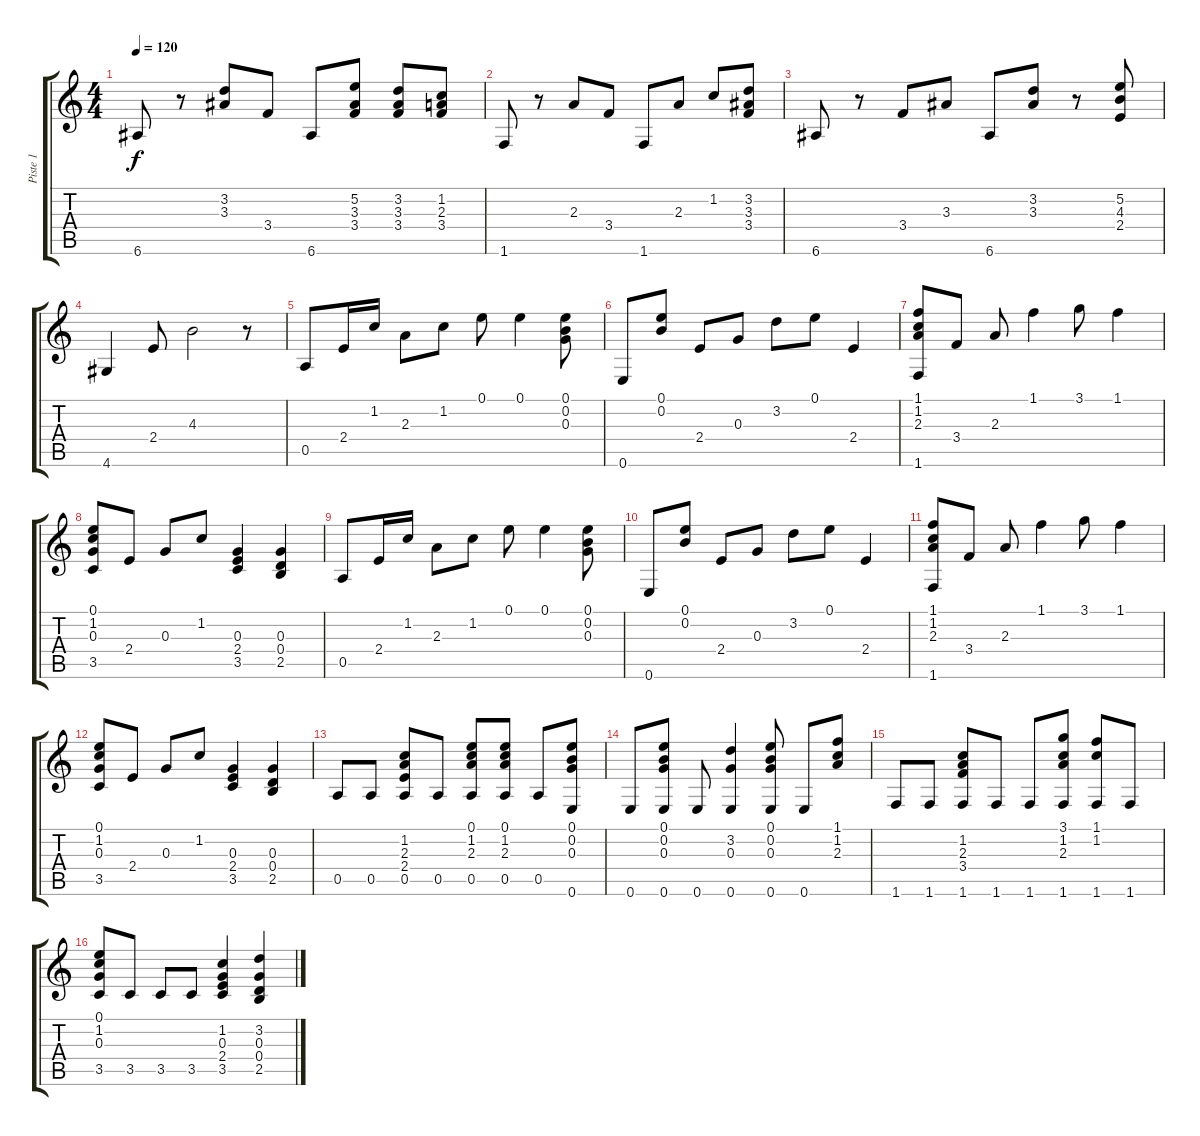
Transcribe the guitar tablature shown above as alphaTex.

\track ("Piste 1" "Piste 1") {instrument acousticguitarsteel}
\staff {score tabs}
\tuning (E4 B3 G3 D3 A2 E2) {hide}
\ts (4 4)
\tempo 120
\clef g2
\ks c
6.6.8{dy f} r.8 (3.2 3.3).8 3.4.8 6.6.8 (5.2 3.3 3.4).8 (3.2 3.3 3.4).8 (1.2 2.3 3.4).8 |
1.6.8 r.8 2.3.8 3.4.8 1.6.8 2.3.8 1.2.8 (3.2 3.3 3.4).8 |
6.6.8 r.8 3.4.8 3.3.8 6.6.8 (3.2 3.3).8 r.8 (5.2 4.3 2.4).8 |
4.6.4 2.4.8 4.3.2 r.8 |
0.5.8 2.4.16 1.2.16 2.3.8 1.2.8 0.1.8 0.1.4 (0.1 0.2 0.3).8 |
0.6.8 (0.1 0.2).8 2.4.8 0.3.8 3.2.8 0.1.8 2.4.4 |
(1.1 1.2 2.3 1.6).8 3.4.8 2.3.8 1.1.4 3.1.8 1.1.4 |
(0.1 1.2 0.3 3.5).8 2.4.8 0.3.8 1.2.8 (0.3 2.4 3.5).4 (0.3 0.4 2.5).4 |
0.5.8 2.4.16 1.2.16 2.3.8 1.2.8 0.1.8 0.1.4 (0.1 0.2 0.3).8 |
0.6.8 (0.1 0.2).8 2.4.8 0.3.8 3.2.8 0.1.8 2.4.4 |
(1.1 1.2 2.3 1.6).8 3.4.8 2.3.8 1.1.4 3.1.8 1.1.4 |
(0.1 1.2 0.3 3.5).8 2.4.8 0.3.8 1.2.8 (0.3 2.4 3.5).4 (0.3 0.4 2.5).4 |
0.5.8 0.5.8 (1.2 2.3 2.4 0.5).8 0.5.8 (0.1 1.2 2.3 0.5).8 (0.1 1.2 2.3 0.5).8 0.5.8 (0.1 0.2 0.3 0.6).8 |
0.6.8 (0.1 0.2 0.3 0.6).8 0.6.8 (3.2 0.3 0.6).4 (0.1 0.2 0.3 0.6).8 0.6.8 (1.1 1.2 2.3).8 |
1.6.8 1.6.8 (1.2 2.3 3.4 1.6).8 1.6.8 1.6.8 (3.1 1.2 2.3 1.6).8 (1.1 1.2 1.6).8 1.6.8 |
(0.1 1.2 0.3 3.5).8 3.5.8 3.5.8 3.5.8 (1.2 0.3 2.4 3.5).4 (3.2 0.3 0.4 2.5).4
